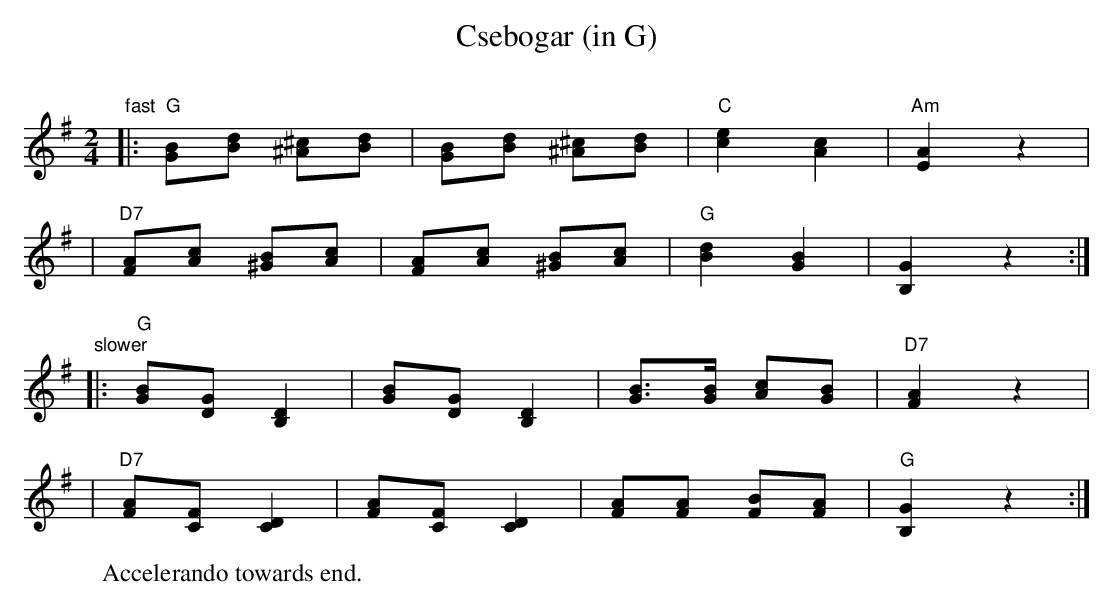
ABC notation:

X:1
T: Csebogar (in G)
O:
M: 2/4
L: 1/8
K: G
"fast"\
|: "G"[BG][dB] [^c^A][dB] | [BG][dB] [^c^A][dB] | "C"[e2c2] [c2A2] | "Am"[A2E2] z2 |
| "D7"[AF][cA] [B^G][cA] | [AF][cA] [B^G][cA] | "G"[d2B2] [B2G2] | [G2B,2] z2 :|
"slower"\
|: "G"[BG][GD] [D2B,2] | [BG][GD] [D2B,2] | [BG]>[BG] [cA][BG] | "D7"[A2F2] z2 |
| "D7"[AF][FC] [D2C2] | [AF][FC] [D2C2] | [AF][AF] [BF][AF] | "G"[G2B,2] z2 :|
W: Accelerando towards end.
